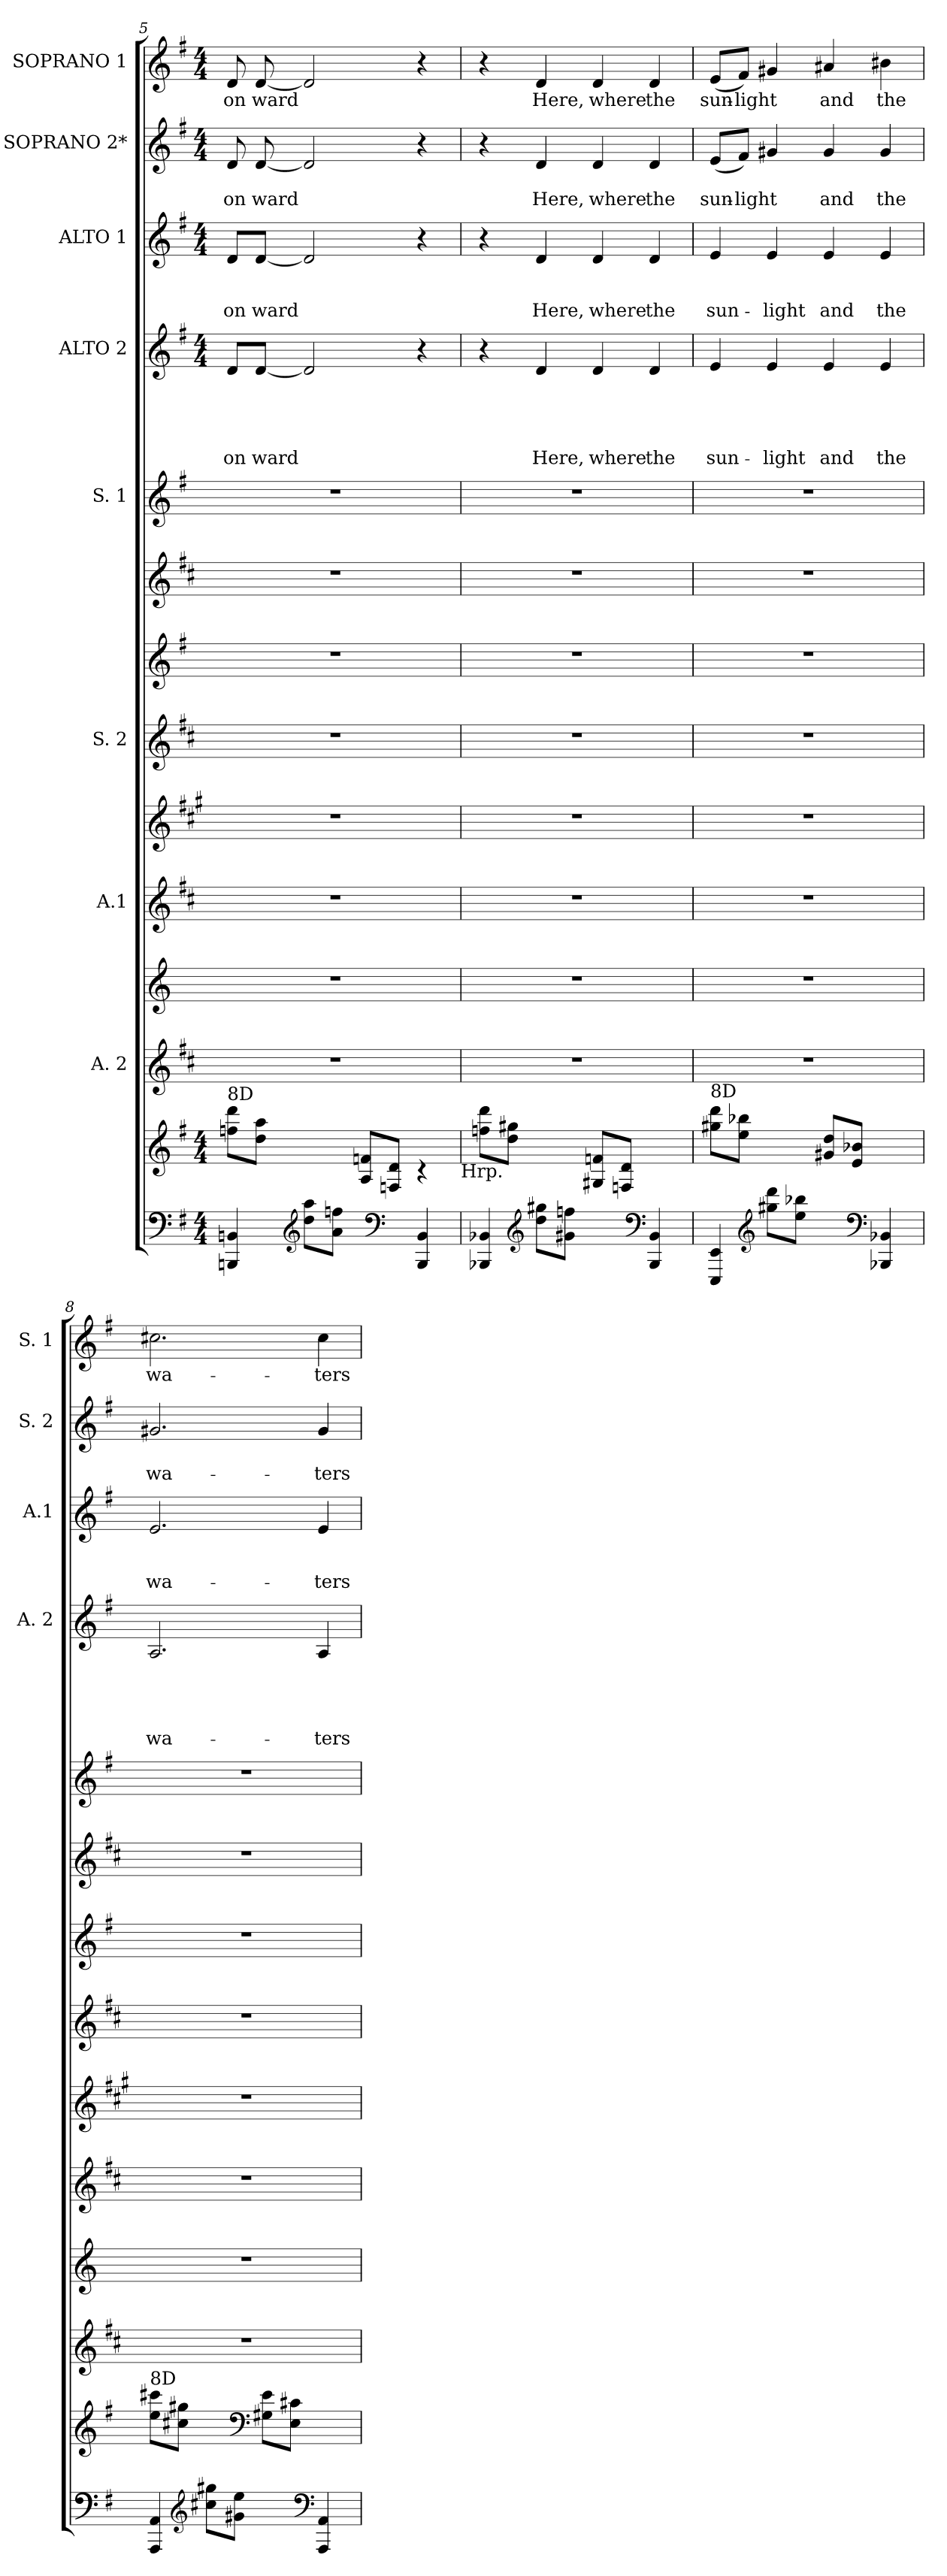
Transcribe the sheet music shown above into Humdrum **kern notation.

**kern	**kern	**kern	**kern	**kern	**kern	**kern	**kern	**kern	**kern	**kern	**text	**text	**text	**text	**text	**kern	**text	**text	**text	**kern	**text	**text	**kern	**text
*part14	*part13	*part12	*part11	*part10	*part9	*part8	*part7	*part6	*part5	*part4	*part4	*part4	*part4	*part4	*part4	*part3	*part3	*part3	*part3	*part2	*part2	*part2	*part1	*part1
*staff14	*staff13	*staff12	*staff11	*staff10	*staff9	*staff8	*staff7	*staff6	*staff5	*staff4	*staff4	*staff4	*staff4	*staff4	*staff4	*staff3	*staff3	*staff3	*staff3	*staff2	*staff2	*staff2	*staff1	*staff1
*	*	*I"A. 2	*	*I"A.1	*	*I"S. 2	*	*	*I"S. 1	*I"ALTO 2	*	*	*	*	*	*I"ALTO 1	*	*	*	*I"SOPRANO 2*	*	*	*I"SOPRANO 1	*
*	*	*	*	*	*	*	*	*	*	*I'A. 2	*	*	*	*	*	*I'A.1	*	*	*	*I'S. 2	*	*	*I'S. 1	*
!!LO:LB:g=z
*clefF4	*clefG2	*clefG2	*clefG2	*clefG2	*clefG2	*clefG2	*clefG2	*clefG2	*clefG2	*clefG2	*	*	*	*	*	*clefG2	*	*	*	*clefG2	*	*	*clefG2	*
*ITrd1c2	*ITrd1c2	*ITrd1c2	*	*ITrd1c2	*ITrd-2c-3	*ITrd1c2	*ITrd-3c-5	*ITrd1c2	*ITrd-3c-5	*ITrd1c2	*	*	*	*	*	*ITrd1c2	*	*	*	*ITrd1c2	*	*	*ITrd1c2	*
*k[b-]	*k[b-]	*k[]	*k[]	*k[]	*k[]	*k[]	*k[]	*k[]	*k[]	*k[b-]	*	*	*	*	*	*k[b-]	*	*	*	*k[b-]	*	*	*k[b-]	*
*F:	*F:	*C:	*C:	*C:	*C:	*C:	*C:	*C:	*C:	*F:	*	*	*	*	*	*F:	*	*	*	*F:	*	*	*F:	*
*M4/4	*M4/4	*	*	*	*	*	*	*	*	*M4/4	*	*	*	*	*	*M4/4	*	*	*	*M4/4	*	*	*M4/4	*
=5	=5	=5	=5	=5	=5	=5	=5	=5	=5	=5	=5	=5	=5	=5	=5	=5	=5	=5	=5	=5	=5	=5	=5	=5
*	*^	*	*	*	*	*	*	*	*	*	*	*	*	*	*	*	*	*	*	*	*	*	*	*
!	!LO:TX:a:t=8D	!	!	!	!	!	!	!	!	!	!	!	!	!	!	!	!	!	!	!	!	!	!	!	!
!	!	!	!	!	!	!	!	!	!	!	!	!	!	!	!	!LO:LY:b	!	!	!	!LO:LY:b	!	!	!LO:LY:b	!	!LO:LY:b
4AAAn/ 4AAn/	8ee-X\ 8ccc\L	2.ryy	1r	1r	1r	1r	1r	1r	1r	1r	8c/L	.	.	.	.	on	8c/L	.	.	on	8c/	.	on	8c/	on
!	!	!	!	!	!	!	!	!	!	!	!	!	!	!	!	!LO:LY:b	!	!	!	!LO:LY:b	!	!	!LO:LY:b	!	!LO:LY:b
.	8cc\ 8gg\J	.	.	.	.	.	.	.	.	.	[<8c/J	.	.	.	.	ward	[<8c/J	.	.	ward	[<8c/	.	ward	[<8c/	ward
*clefG2	*	*	*	*	*	*	*	*	*	*	*	*	*	*	*	*	*	*	*	*	*	*	*	*	*
8cc\ 8gg\L	4ryy	.	.	.	.	.	.	.	.	.	2c/]	.	.	.	.	.	2c/]	.	.	.	2c/]	.	.	2c/]	.
8g\ 8ee-X\J	.	.	.	.	.	.	.	.	.	.	.	.	.	.	.	.	.	.	.	.	.	.	.	.	.
8ryy	8G/ 8e-X/L	.	.	.	.	.	.	.	.	.	.	.	.	.	.	.	.	.	.	.	.	.	.	.	.
*clefF4	*	*	*	*	*	*	*	*	*	*	*	*	*	*	*	*	*	*	*	*	*	*	*	*	*
8ryy	8E-X/ 8c/J	.	.	.	.	.	.	.	.	.	.	.	.	.	.	.	.	.	.	.	.	.	.	.	.
4AAA/ 4AA/	4ryy	4rc	.	.	.	.	.	.	.	.	4r	.	.	.	.	.	4r	.	.	.	4r	.	.	4r	.
!	!	!LO:TX:b:t=Hrp.	!	!	!	!	!	!	!	!	!	!	!	!	!	!	!	!	!	!	!	!	!	!	!
=6	=6	=6	=6	=6	=6	=6	=6	=6	=6	=6	=6	=6	=6	=6	=6	=6	=6	=6	=6	=6	=6	=6	=6	=6	=6
!	!LO:TX:a:t=8D	!	!	!	!	!	!	!	!	!	!	!	!	!	!	!	!	!	!	!	!	!	!	!	!
*	*v	*v	*	*	*	*	*	*	*	*	*	*	*	*	*	*	*	*	*	*	*	*	*	*	*
4AAA-X/ 4AA-X/	8ee-X\ 8ccc\L	1r	1r	1r	1r	1r	1r	1r	1r	4r	.	.	.	.	.	4r	.	.	.	4r	.	.	4r	.
.	8cc\ 8ff#X\J	.	.	.	.	.	.	.	.	.	.	.	.	.	.	.	.	.	.	.	.	.	.	.
*clefG2	*	*	*	*	*	*	*	*	*	*	*	*	*	*	*	*	*	*	*	*	*	*	*	*
!	!	!	!	!	!	!	!	!	!	!	!	!	!	!	!LO:LY:b	!	!	!	!LO:LY:b	!	!	!LO:LY:b	!	!LO:LY:b
8cc\ 8ff#X\L	4ryy	.	.	.	.	.	.	.	.	4c/	.	.	.	.	Here,	4c/	.	.	Here,	4c/	.	Here,	4c/	Here,
8f#X\ 8ee-X\J	.	.	.	.	.	.	.	.	.	.	.	.	.	.	.	.	.	.	.	.	.	.	.	.
!	!	!	!	!	!	!	!	!	!	!	!	!	!	!	!LO:LY:b	!	!	!	!LO:LY:b	!	!	!LO:LY:b	!	!LO:LY:b
4ryy	8F#X/ 8e-X/L	.	.	.	.	.	.	.	.	4c/	.	.	.	.	where	4c/	.	.	where	4c/	.	where	4c/	where
.	8E-X/ 8c/J	.	.	.	.	.	.	.	.	.	.	.	.	.	.	.	.	.	.	.	.	.	.	.
*clefF4	*	*	*	*	*	*	*	*	*	*	*	*	*	*	*	*	*	*	*	*	*	*	*	*
!	!	!	!	!	!	!	!	!	!	!	!	!	!	!	!LO:LY:b	!	!	!	!LO:LY:b	!	!	!LO:LY:b	!	!LO:LY:b
4AAA-/ 4AA-/	4ryy	.	.	.	.	.	.	.	.	4c/	.	.	.	.	the	4c/	.	.	the	4c/	.	the	4c/	the
=7	=7	=7	=7	=7	=7	=7	=7	=7	=7	=7	=7	=7	=7	=7	=7	=7	=7	=7	=7	=7	=7	=7	=7	=7
!	!LO:TX:a:t=8D	!	!	!	!	!	!	!	!	!	!	!	!	!	!	!	!	!	!	!	!	!	!	!
!	!	!	!	!	!	!	!	!	!	!	!	!	!	!	!LO:LY:b	!	!	!	!LO:LY:b	!	!	!LO:LY:b	!	!LO:LY:b
4DDD/ 4DD/	8ff#X\ 8ccc\L	1r	1r	1r	1r	1r	1r	1r	1r	4d/	.	.	.	.	sun-	4d/	.	.	sun-	(<8d/L	.	sun-	(<8d/L	sun-
!	!	!	!	!	!	!	!	!	!	!	!	!	!	!	!	!	!	!	!	!	!	!LO:LY:b	!	!LO:LY:b
.	8dd\ 8aa-X\J	.	.	.	.	.	.	.	.	.	.	.	.	.	.	.	.	.	.	8e/J)	.	-light	8e/J)	-light
*clefG2	*	*	*	*	*	*	*	*	*	*	*	*	*	*	*	*	*	*	*	*	*	*	*	*
!	!	!	!	!	!	!	!	!	!	!	!	!	!	!	!LO:LY:b	!	!	!	!LO:LY:b	!	!	!	!	!
8ff#X\ 8ccc\L	4ryy	.	.	.	.	.	.	.	.	4d/	.	.	.	.	-light	4d/	.	.	-light	4f#X/	.	.	4f#X/	.
8dd\ 8aa-X\J	.	.	.	.	.	.	.	.	.	.	.	.	.	.	.	.	.	.	.	.	.	.	.	.
!	!	!	!	!	!	!	!	!	!	!	!	!	!	!	!LO:LY:b	!	!	!	!LO:LY:b	!	!	!LO:LY:b	!	!LO:LY:b
4ryy	8f#X/ 8cc/L	.	.	.	.	.	.	.	.	4d/	.	.	.	.	and	4d/	.	.	and	4f#/	.	and	4g#X/	and
.	8d/ 8a-X/J	.	.	.	.	.	.	.	.	.	.	.	.	.	.	.	.	.	.	.	.	.	.	.
*clefF4	*	*	*	*	*	*	*	*	*	*	*	*	*	*	*	*	*	*	*	*	*	*	*	*
!	!	!	!	!	!	!	!	!	!	!	!	!	!	!	!LO:LY:b	!	!	!	!LO:LY:b	!	!	!LO:LY:b	!	!LO:LY:b
4AAA-X/ 4AA-X/	4ryy	.	.	.	.	.	.	.	.	4d/	.	.	.	.	the	4d/	.	.	the	4f#/	.	the	4a#X\	the
=8	=8	=8	=8	=8	=8	=8	=8	=8	=8	=8	=8	=8	=8	=8	=8	=8	=8	=8	=8	=8	=8	=8	=8	=8
!	!LO:TX:a:t=8D	!	!	!	!	!	!	!	!	!	!	!	!	!	!	!	!	!	!	!	!	!	!	!
!	!	!	!	!	!	!	!	!	!	!	!	!	!	!	!LO:LY:b	!	!	!	!LO:LY:b	!	!	!LO:LY:b	!	!LO:LY:b
4GGG/ 4GG/	8dd\ 8bbn\L	1r	1r	1r	1r	1r	1r	1r	1r	2.G/	.	.	.	.	wa-	2.d/	.	.	wa-	2.f#X/	.	wa-	2.bn\	wa-
.	8bn\ 8ff#X\J	.	.	.	.	.	.	.	.	.	.	.	.	.	.	.	.	.	.	.	.	.	.	.
*clefG2	*	*	*	*	*	*	*	*	*	*	*	*	*	*	*	*	*	*	*	*	*	*	*	*
8bn\ 8ff#X\L	4ryy	.	.	.	.	.	.	.	.	.	.	.	.	.	.	.	.	.	.	.	.	.	.	.
8f#X\ 8dd\J	.	.	.	.	.	.	.	.	.	.	.	.	.	.	.	.	.	.	.	.	.	.	.	.
*	*clefF4	*	*	*	*	*	*	*	*	*	*	*	*	*	*	*	*	*	*	*	*	*	*	*
4ryy	8F#X\ 8d\L	.	.	.	.	.	.	.	.	.	.	.	.	.	.	.	.	.	.	.	.	.	.	.
.	8D\ 8Bn\J	.	.	.	.	.	.	.	.	.	.	.	.	.	.	.	.	.	.	.	.	.	.	.
*clefF4	*	*	*	*	*	*	*	*	*	*	*	*	*	*	*	*	*	*	*	*	*	*	*	*
!	!	!	!	!	!	!	!	!	!	!	!	!	!	!	!LO:LY:b	!	!	!	!LO:LY:b	!	!	!LO:LY:b	!	!LO:LY:b
4GGG/ 4GG/	4ryy	.	.	.	.	.	.	.	.	4G/	.	.	.	.	-ters	4d/	.	.	-ters	4f#/	.	-ters	4b\	-ters
=	=	=	=	=	=	=	=	=	=	=	=	=	=	=	=	=	=	=	=	=	=	=	=	=
*-	*-	*-	*-	*-	*-	*-	*-	*-	*-	*-	*-	*-	*-	*-	*-	*-	*-	*-	*-	*-	*-	*-	*-	*-
